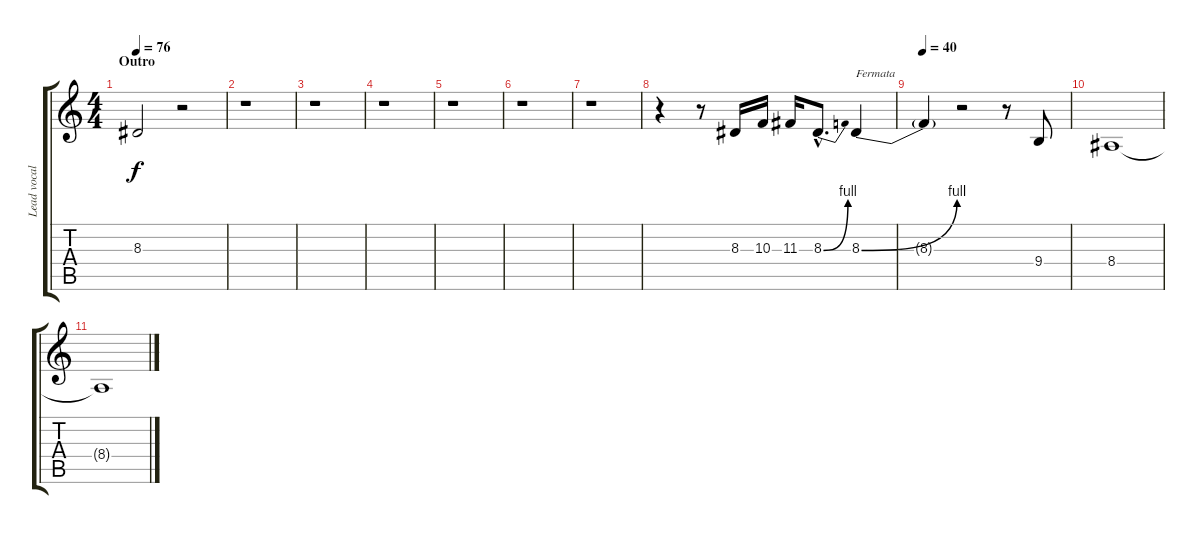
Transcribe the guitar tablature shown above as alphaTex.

\track ("Lead vocal - Christina Aguilera" "Lead vocal") {instrument flute}
\staff {score tabs}
\tuning (E4 B3 G3 D3 A2 E2) {hide}
\ts (4 4)
\section ("" "Outro")
\tempo 76
\clef g2
\ks c
8.3.2{dy f} r.2 |
r.1 |
r.1 |
r.1 |
r.1 |
r.1 |
r.1 |
r.4 r.8 8.3.16 10.3.16 11.3.16 8.3{be (bend 0 0 60 4) hac}.8{d} 8.3{be (bend 0 0 60 4)}.4{txt "Fermata"} |
\tempo 40
8.3{t}.4 r.2 r.8 9.4.8 |
8.4.1{volume 0} |
8.4{t}.1
